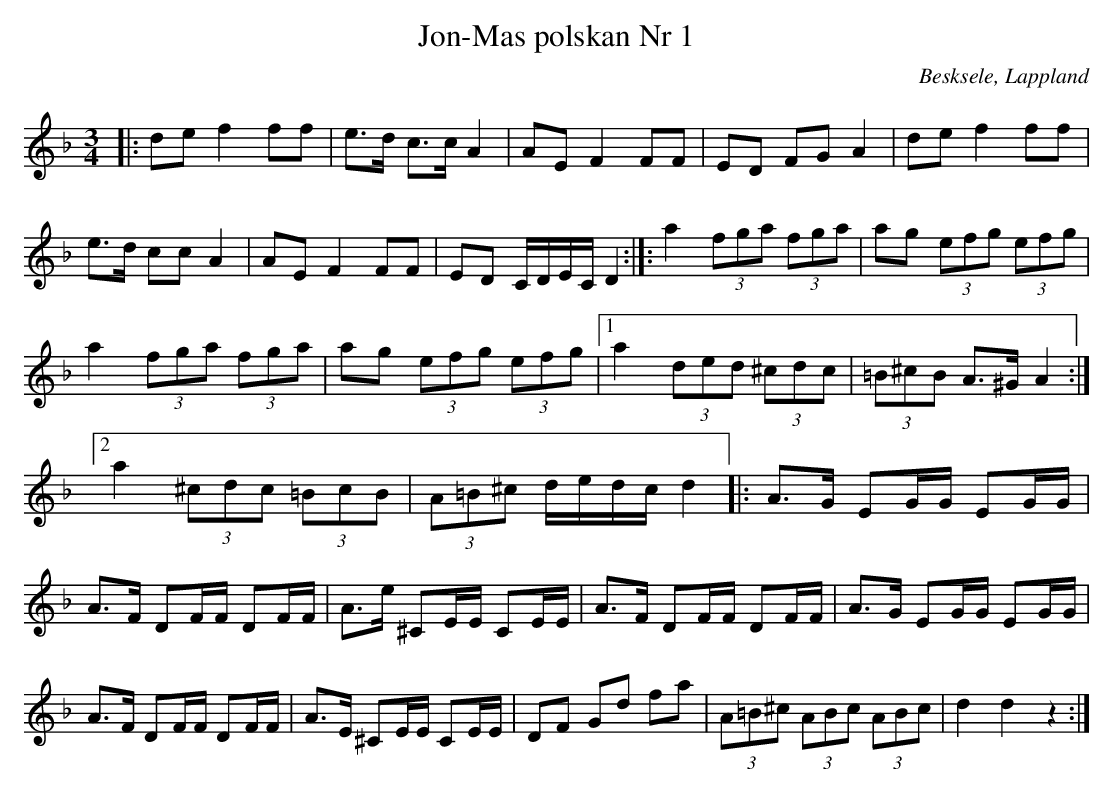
X:1
T:Jon-Mas polskan Nr 1
O: Besksele, Lappland
M:3/4
L:1/16
K:Dm
|: d2e2 f4 f2f2 | e3d c3c A4 | A2E2 F4 F2F2 | E2D2 F2G2 A4 | d2e2 f4 f2f2 | e3d c2c2 A4 | A2E2 F4 F2F2 | E2D2 CDEC D4 :|]: a4 (3f2g2a2 (3f2g2a2 | a2g2 (3e2f2g2 (3e2f2g2 | a4 (3f2g2a2 (3f2g2a2 | a2g2 (3e2f2g2 (3e2f2g2 |1 a4 (3d2e2d2 (3^c2d2c2 | (3=B2^c2B2 A3^G A4 :|2 a4 (3^c2d2c2 (3=B2c2B2 | (3A2=B2^c2 dedc d4 |: A3G E2GG E2GG | A3F D2FF D2FF | A3e ^C2EE C2EE | A3F D2FF D2FF | A3G E2GG E2GG | A3F D2FF D2FF | A3E ^C2EE C2EE  | D2F2 G2d2 f2a2 | (3A2=B2^c2 (3A2B2c2 (3A2B2c2 | d4 d4 z4 :|
